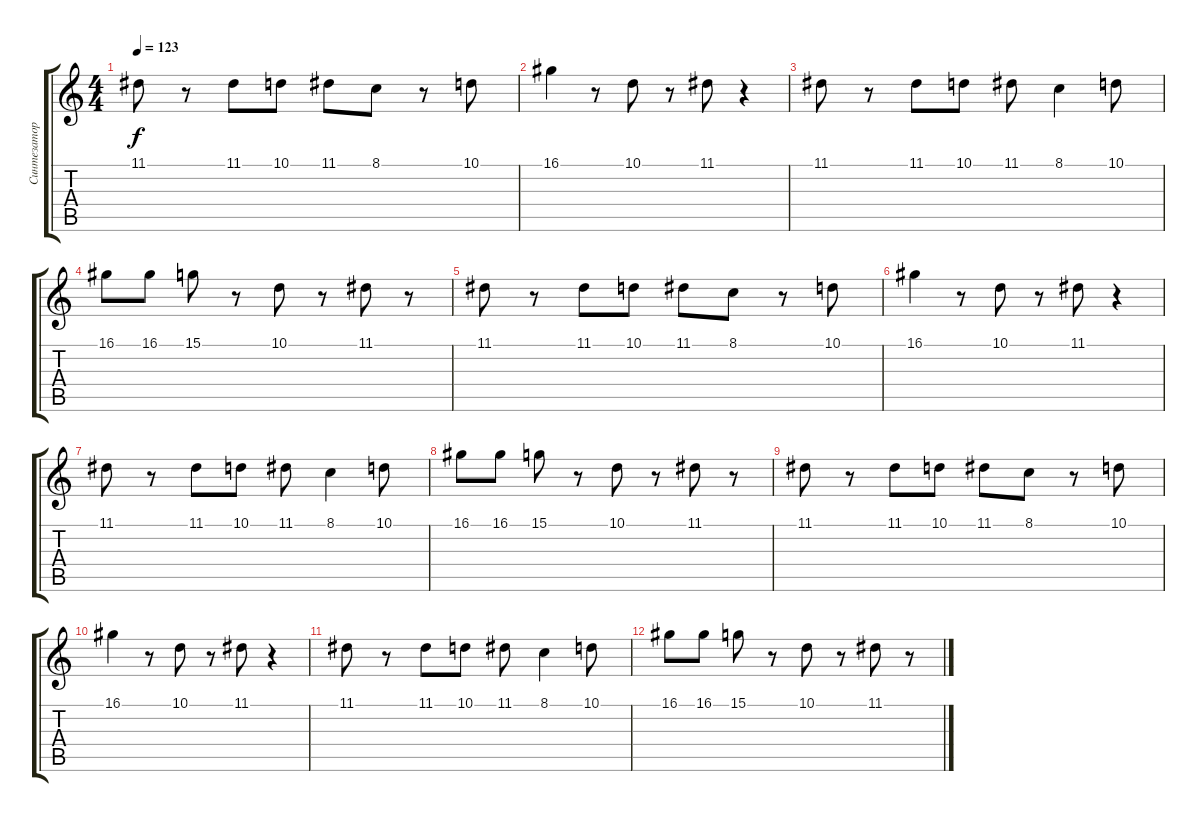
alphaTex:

\track ("Синтезатор" "Синтезатор") {instrument electricpiano1}
\staff {score tabs}
\tuning (E4 B3 G3 D3 A2 E2) {hide}
\ts (4 4)
\tempo 123
\clef g2
\ks c
11.1.8{dy f} r.8 11.1.8 10.1.8 11.1.8 8.1.8 r.8 10.1.8 |
16.1.4 r.8 10.1.8 r.8 11.1.8 r.4 |
11.1.8 r.8 11.1.8 10.1.8 11.1.8 8.1.4 10.1.8 |
16.1.8 16.1.8 15.1.8 r.8 10.1.8 r.8 11.1.8 r.8 |
11.1.8 r.8 11.1.8 10.1.8 11.1.8 8.1.8 r.8 10.1.8 |
16.1.4 r.8 10.1.8 r.8 11.1.8 r.4 |
11.1.8 r.8 11.1.8 10.1.8 11.1.8 8.1.4 10.1.8 |
16.1.8 16.1.8 15.1.8 r.8 10.1.8 r.8 11.1.8 r.8 |
11.1.8 r.8 11.1.8 10.1.8 11.1.8 8.1.8 r.8 10.1.8 |
16.1.4 r.8 10.1.8 r.8 11.1.8 r.4 |
11.1.8 r.8 11.1.8 10.1.8 11.1.8 8.1.4 10.1.8 |
16.1.8 16.1.8 15.1.8 r.8 10.1.8 r.8 11.1.8 r.8
